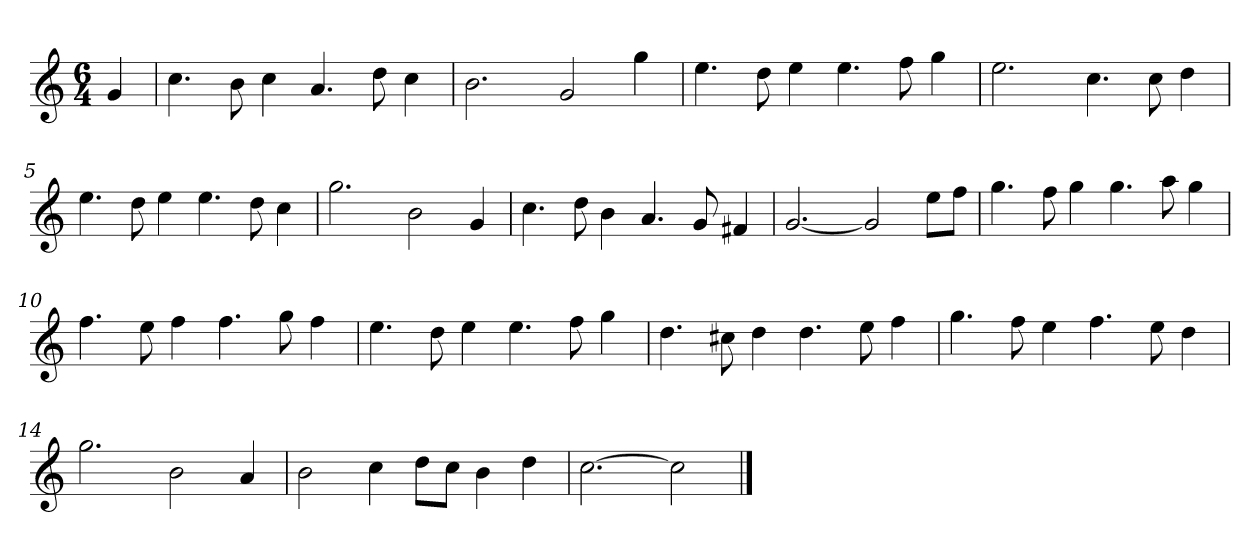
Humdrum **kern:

**kern
*part1
*staff1
*k[]
*M6/4
*MM120
=
4g
=1
4.cc
8b
4cc
4.a
8dd
4cc
=2
2.b
2g
4gg
=3
4.ee
8dd
4ee
4.ee
8ff
4gg
=4
2.ee
4.cc
8cc
4dd
=5
4.ee
8dd
4ee
4.ee
8dd
4cc
=6
2.gg
2b
4g
=7
4.cc
8dd
4b
4.a
8g
4f#X
=8
[2.g
2g]
8eeL
8ffJ
=9
4.gg
8ff
4gg
4.gg
8aa
4gg
=10
4.ff
8ee
4ff
4.ff
8gg
4ff
=11
4.ee
8dd
4ee
4.ee
8ff
4gg
=12
4.dd
8cc#X
4dd
4.dd
8ee
4ff
=13
4.gg
8ff
4ee
4.ff
8ee
4dd
=14
2.gg
2b
4a
=15
2b
4cc
8ddL
8ccJ
4b
4dd
=16
[2.cc
2cc]
==
*-
